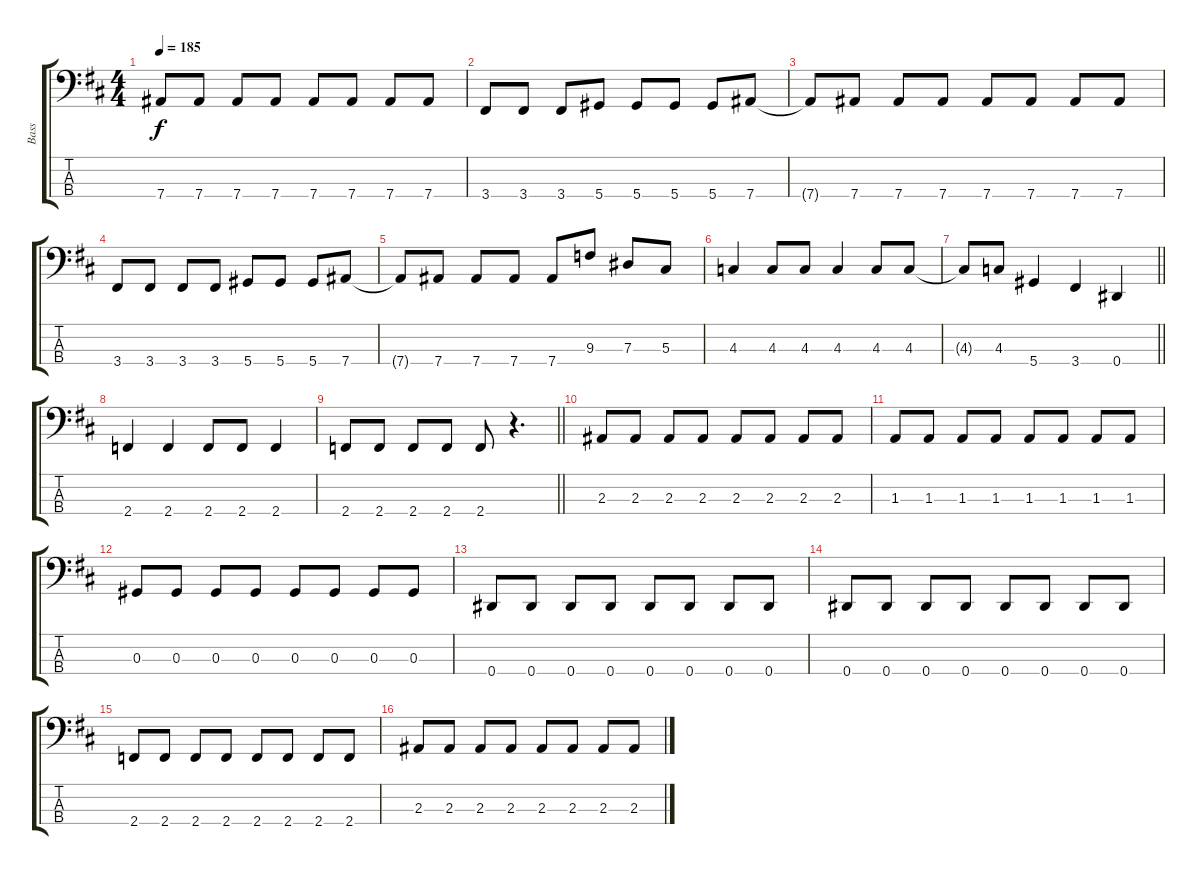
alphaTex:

\track ("Bass" "Bass") {instrument electricbassfinger}
\staff {score tabs}
\tuning (Gb2 Db2 Ab1 Eb1) {hide}
\ts (4 4)
\tempo 185
\clef f4
\ks d
7.4{t}.8{dy f} 7.4.8 7.4.8 7.4.8 7.4.8 7.4.8 7.4.8 7.4.8 |
3.4.8 3.4.8 3.4.8 5.4.8 5.4.8 5.4.8 5.4.8 7.4.8 |
7.4{t}.8 7.4.8 7.4.8 7.4.8 7.4.8 7.4.8 7.4.8 7.4.8 |
3.4.8 3.4.8 3.4.8 3.4.8 5.4.8 5.4.8 5.4.8 7.4.8 |
7.4{t}.8 7.4.8 7.4.8 7.4.8 7.4.8 9.3.8 7.3.8 5.3.8 |
4.3.4 4.3.8 4.3.8 4.3.4 4.3.8 4.3.8 |
\barLineRight lightlight
4.3{t}.8 4.3.8 5.4.4 3.4.4 0.4.4 |
2.4.4 2.4.4 2.4.8 2.4.8 2.4.4 |
\barLineRight lightlight
2.4.8 2.4.8 2.4.8 2.4.8 2.4.8 r.4{d} |
2.3.8 2.3.8 2.3.8 2.3.8 2.3.8 2.3.8 2.3.8 2.3.8 |
1.3.8 1.3.8 1.3.8 1.3.8 1.3.8 1.3.8 1.3.8 1.3.8 |
0.3.8 0.3.8 0.3.8 0.3.8 0.3.8 0.3.8 0.3.8 0.3.8 |
0.4.8 0.4.8 0.4.8 0.4.8 0.4.8 0.4.8 0.4.8 0.4.8 |
0.4.8 0.4.8 0.4.8 0.4.8 0.4.8 0.4.8 0.4.8 0.4.8 |
2.4.8 2.4.8 2.4.8 2.4.8 2.4.8 2.4.8 2.4.8 2.4.8 |
2.3.8 2.3.8 2.3.8 2.3.8 2.3.8 2.3.8 2.3.8 2.3.8
